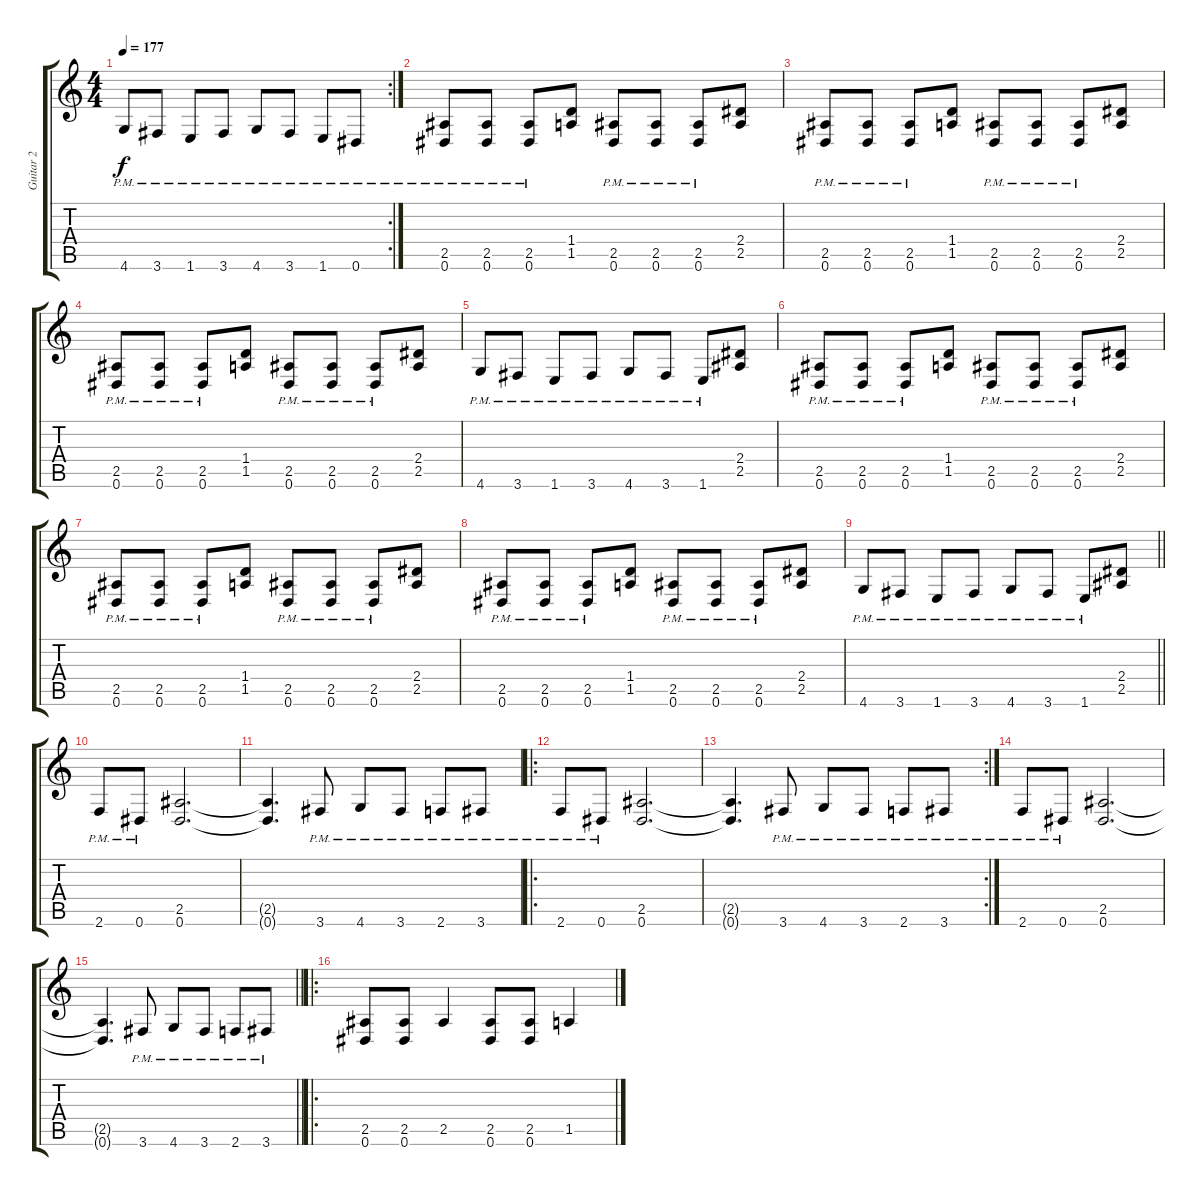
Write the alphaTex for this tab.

\track ("Guitar 2" "Guitar 2") {instrument distortionguitar}
\staff {score tabs}
\tuning (Eb4 Bb3 Gb3 Db3 Ab2 Eb2) {hide}
\rc 2
\ts (4 4)
\tempo 177
\clef g2
\ks c
4.6{pm}.8{dy f} 3.6{pm}.8 1.6{pm}.8 3.6{pm}.8 4.6{pm}.8 3.6{pm}.8 1.6{pm}.8 0.6{pm}.8 |
(2.5{pm} 0.6{pm}).8 (2.5{pm} 0.6{pm}).8 (2.5{pm} 0.6{pm}).8 (1.4 1.5).8 (2.5{pm} 0.6{pm}).8 (2.5{pm} 0.6{pm}).8 (2.5{pm} 0.6{pm}).8 (2.4 2.5).8 |
(2.5{pm} 0.6{pm}).8 (2.5{pm} 0.6{pm}).8 (2.5{pm} 0.6{pm}).8 (1.4 1.5).8 (2.5{pm} 0.6{pm}).8 (2.5{pm} 0.6{pm}).8 (2.5{pm} 0.6{pm}).8 (2.4 2.5).8 |
(2.5{pm} 0.6{pm}).8 (2.5{pm} 0.6{pm}).8 (2.5{pm} 0.6{pm}).8 (1.4 1.5).8 (2.5{pm} 0.6{pm}).8 (2.5{pm} 0.6{pm}).8 (2.5{pm} 0.6{pm}).8 (2.4 2.5).8 |
4.6{pm}.8 3.6{pm}.8 1.6{pm}.8 3.6{pm}.8 4.6{pm}.8 3.6{pm}.8 1.6{pm}.8 (2.4 2.5).8 |
(2.5{pm} 0.6{pm}).8 (2.5{pm} 0.6{pm}).8 (2.5{pm} 0.6{pm}).8 (1.4 1.5).8 (2.5{pm} 0.6{pm}).8 (2.5{pm} 0.6{pm}).8 (2.5{pm} 0.6{pm}).8 (2.4 2.5).8 |
(2.5{pm} 0.6{pm}).8 (2.5{pm} 0.6{pm}).8 (2.5{pm} 0.6{pm}).8 (1.4 1.5).8 (2.5{pm} 0.6{pm}).8 (2.5{pm} 0.6{pm}).8 (2.5{pm} 0.6{pm}).8 (2.4 2.5).8 |
(2.5{pm} 0.6{pm}).8 (2.5{pm} 0.6{pm}).8 (2.5{pm} 0.6{pm}).8 (1.4 1.5).8 (2.5{pm} 0.6{pm}).8 (2.5{pm} 0.6{pm}).8 (2.5{pm} 0.6{pm}).8 (2.4 2.5).8 |
\barLineRight lightlight
4.6{pm}.8 3.6{pm}.8 1.6{pm}.8 3.6{pm}.8 4.6{pm}.8 3.6{pm}.8 1.6{pm}.8 (2.4 2.5).8 |
2.6{pm}.8 0.6{pm}.8 (2.5 0.6).2{d} |
(2.5{t} 0.6{t}).4{d} 3.6{pm}.8 4.6{pm}.8 3.6{pm}.8 2.6{pm}.8 3.6{pm}.8 |
\ro
2.6{pm}.8 0.6{pm}.8 (2.5 0.6).2{d} |
\rc 2
(2.5{t} 0.6{t}).4{d} 3.6{pm}.8 4.6{pm}.8 3.6{pm}.8 2.6{pm}.8 3.6{pm}.8 |
2.6{pm}.8 0.6{pm}.8 (2.5 0.6).2{d} |
\barLineRight lightlight
(2.5{t} 0.6{t}).4{d} 3.6{pm}.8 4.6{pm}.8 3.6{pm}.8 2.6{pm}.8 3.6{pm}.8 |
\ro
(2.5 0.6).8 (2.5 0.6).8 2.5.4 (2.5 0.6).8 (2.5 0.6).8 1.5.4
